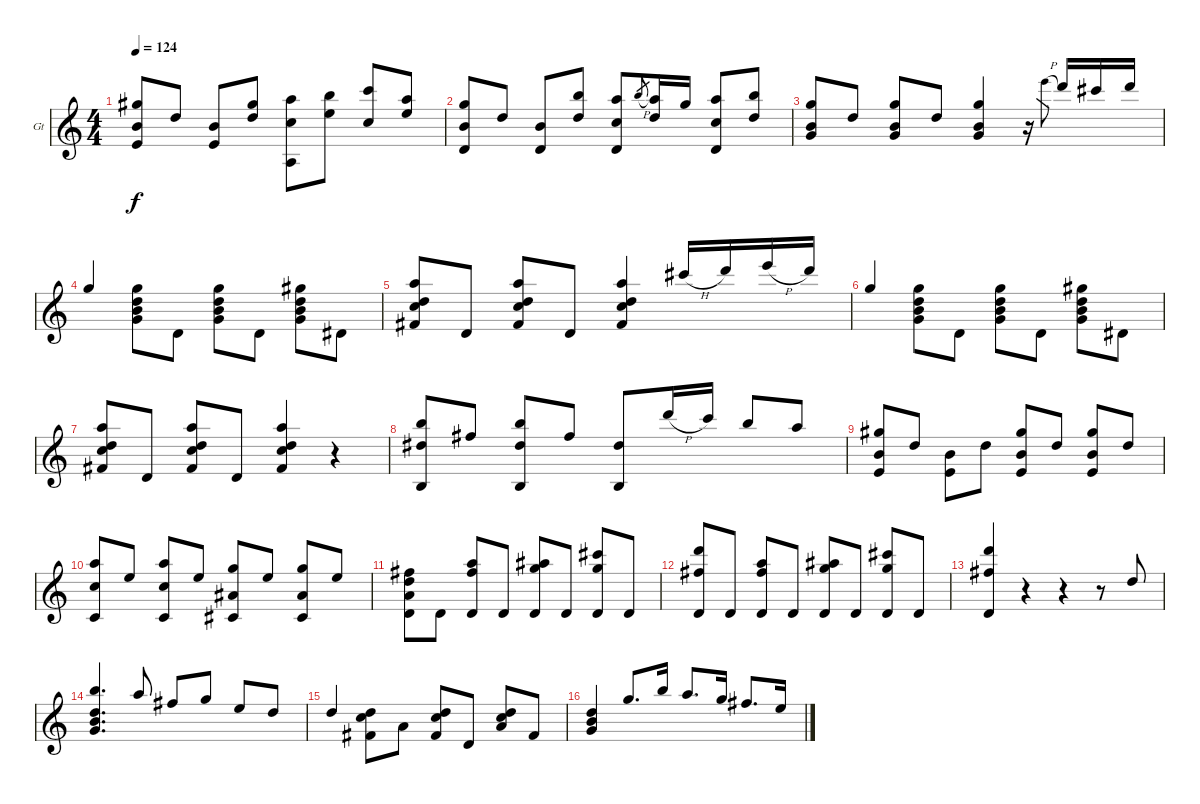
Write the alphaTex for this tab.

\defaultSystemsLayout 4
\bracketExtendMode groupsimilarinstruments
\firstSystemTrackNameOrientation horizontal
\otherSystemsTrackNameOrientation horizontal
\track ("Guitar" "Gt") {instrument acousticguitarnylon}
\staff {score}
\tuning (E4 B3 G3 D3 A2 E2)
\ts (4 4)
\tempo 124
\clef g2
\ks c
(9.2 7.5 9.4).8{dy f beam invert} 7.3.8 (9.4 7.5).8{beam invert} (9.2 7.3).8 (5.1 5.3 0.5).8{beam invert} (7.1 5.2).8 (8.1 5.3).8{beam invert} (5.1 5.2).8 |
(3.1 0.4 4.3).8{beam invert} 3.2.8 (4.3 0.4).8 (7.1 7.3).8{beam invert} (5.1 5.3 0.4).8{beam invert} 7.1{h}.8{gr} (5.1 3.2).16 3.1.16 (5.1 0.4 5.3).8{beam invert} (7.1 7.3).8 |
(3.1 5.4 4.3).8{beam invert} 3.2.8 (3.1 5.4 4.3).8{beam invert} 3.2.8 (3.1 5.4 4.3).4{beam invert} r.16{beam invert} 12.1{h}.8{gr beam invert} 10.1.16{beam invert} 9.1.16 10.1.16 |
3.1.4{beam invert} (3.1 3.2 4.3 5.4).8 0.4.8 (3.1 3.2 4.3 5.4).8 0.4.8 (4.1 3.2 4.3 5.4).8 1.4.8 |
(5.1 3.2 5.3 4.4).8{beam invert} 0.4.8 (5.1 3.2 5.3 4.4).8{beam invert} 0.4.8 (5.1 3.2 5.3 4.4).4{beam invert} 9.1{h}.16{beam invert} 10.1.16 12.1{h}.16 10.1.16 |
3.1.4{beam invert} (3.1 3.2 4.3 5.4).8 0.4.8 (3.1 3.2 4.3 5.4).8 0.4.8 (4.1 3.2 4.3 5.4).8 1.4.8 |
(5.1 3.2 5.3 4.4).8{beam invert} 0.4.8 (5.1 3.2 5.3 4.4).8{beam invert} 0.4.8 (5.1 3.2 5.3 4.4).4{beam invert} r.4 |
(7.1 8.3 7.6).8{beam invert} 7.2.8 (7.1 7.6 8.3).8{beam invert} 7.2.8 (7.6 8.3).8{beam invert} 10.1{h}.16 8.1.16 7.1.8{beam invert} 10.2.8 |
(9.2 9.4 7.5).8{beam invert} 7.3.8 (9.4 7.5).8 7.3.8 (9.2 9.4 7.5).8{beam invert} 7.3.8 (9.2 9.4 7.5).8{beam invert} 7.3.8 |
(5.1 5.3 3.5).8{beam invert} 5.2.8 (5.1 5.3 3.5).8{beam invert} 5.2.8 (3.1 3.3 4.5).8 5.2.8 (3.1 3.3 4.5).8 5.2.8 |
(2.1 3.2 2.3 0.4).8 0.4.8 (5.1 7.2 0.4).8{beam invert} 0.4.8 (6.1 8.2 0.4).8{beam invert} 0.4.8 (9.1 8.2 0.4).8{beam invert} 0.4.8 |
(10.1 7.2 0.4).8{beam invert} 0.4.8 (5.1 7.2 0.4).8{beam invert} 0.4.8 (6.1 8.2 0.4).8{beam invert} 0.4.8 (9.1 8.2 0.4).8{beam invert} 0.4.8 |
(10.1 7.2 0.4).4{beam invert} r.4 r.4 r.8 7.3.8{beam invert} |
(7.1 7.3 0.2 5.4).4{d beam invert} 5.1.8{beam invert} 7.2.8{beam invert} 8.2.8 5.2.8{beam invert} 3.2.8 |
3.2.4{beam invert} (3.2 5.3 4.4).8{beam invert} 7.4.8 (3.2 5.3 4.4).8 0.4.8 (3.2 5.3 7.4).8 4.4.8 |
(3.2 4.3 5.4).4{beam invert} 3.1.8{d beam invert} 7.1.16 5.1.8{d beam invert} 3.1.16 2.1.8{d beam invert} 5.2.16
